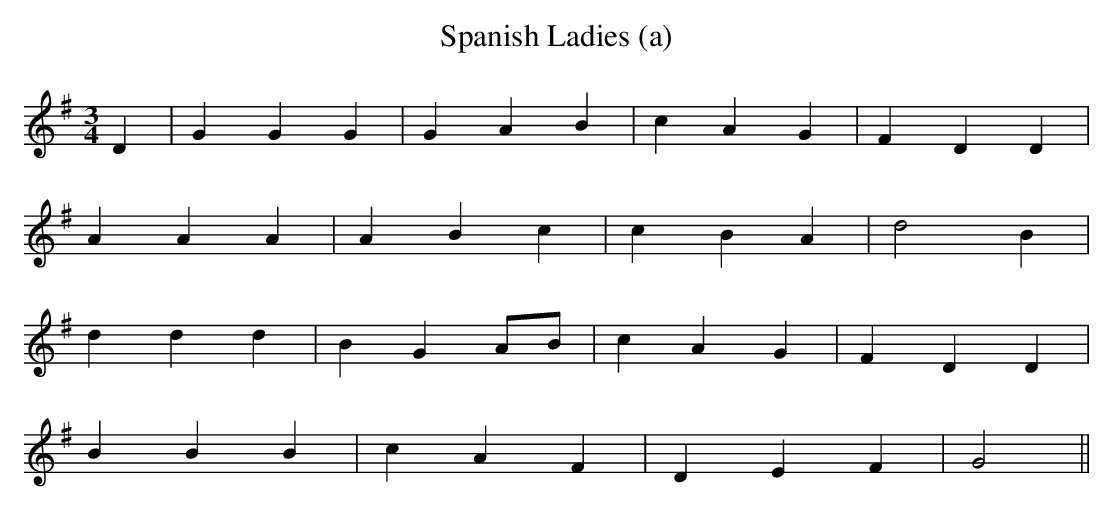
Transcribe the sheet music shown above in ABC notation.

X:1
T:Spanish Ladies (a)
M:3/4
L:1/4
K:G
D|\
G G G|G A B|c A G|F D D|
A A A|A B c|c B A|d2  B|
d d d|B G A/B/|c A G|F D D|
B B B|c A F|D E F|G2||
